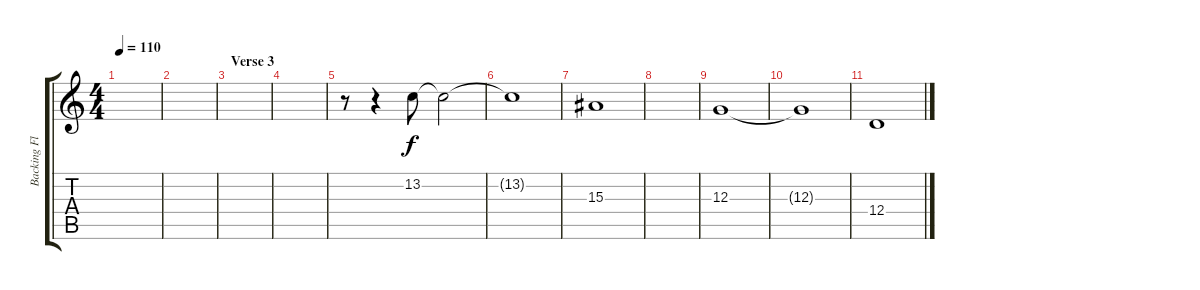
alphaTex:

\track ("Backing Flute" "Backing Fl") {instrument panflute}
\staff {score tabs}
\tuning (E4 B3 G3 D3 A2 E2) {hide}
\ts (4 4)
\tempo 110
\clef g2
\ks c
|
|
\section ("" "Verse 3")
|
|
r.8 r.4 13.2.8 13.2{t}.2 |
13.2{t}.1 |
15.3.1 |
|
12.3.1 |
12.3{t}.1 |
12.4.1
